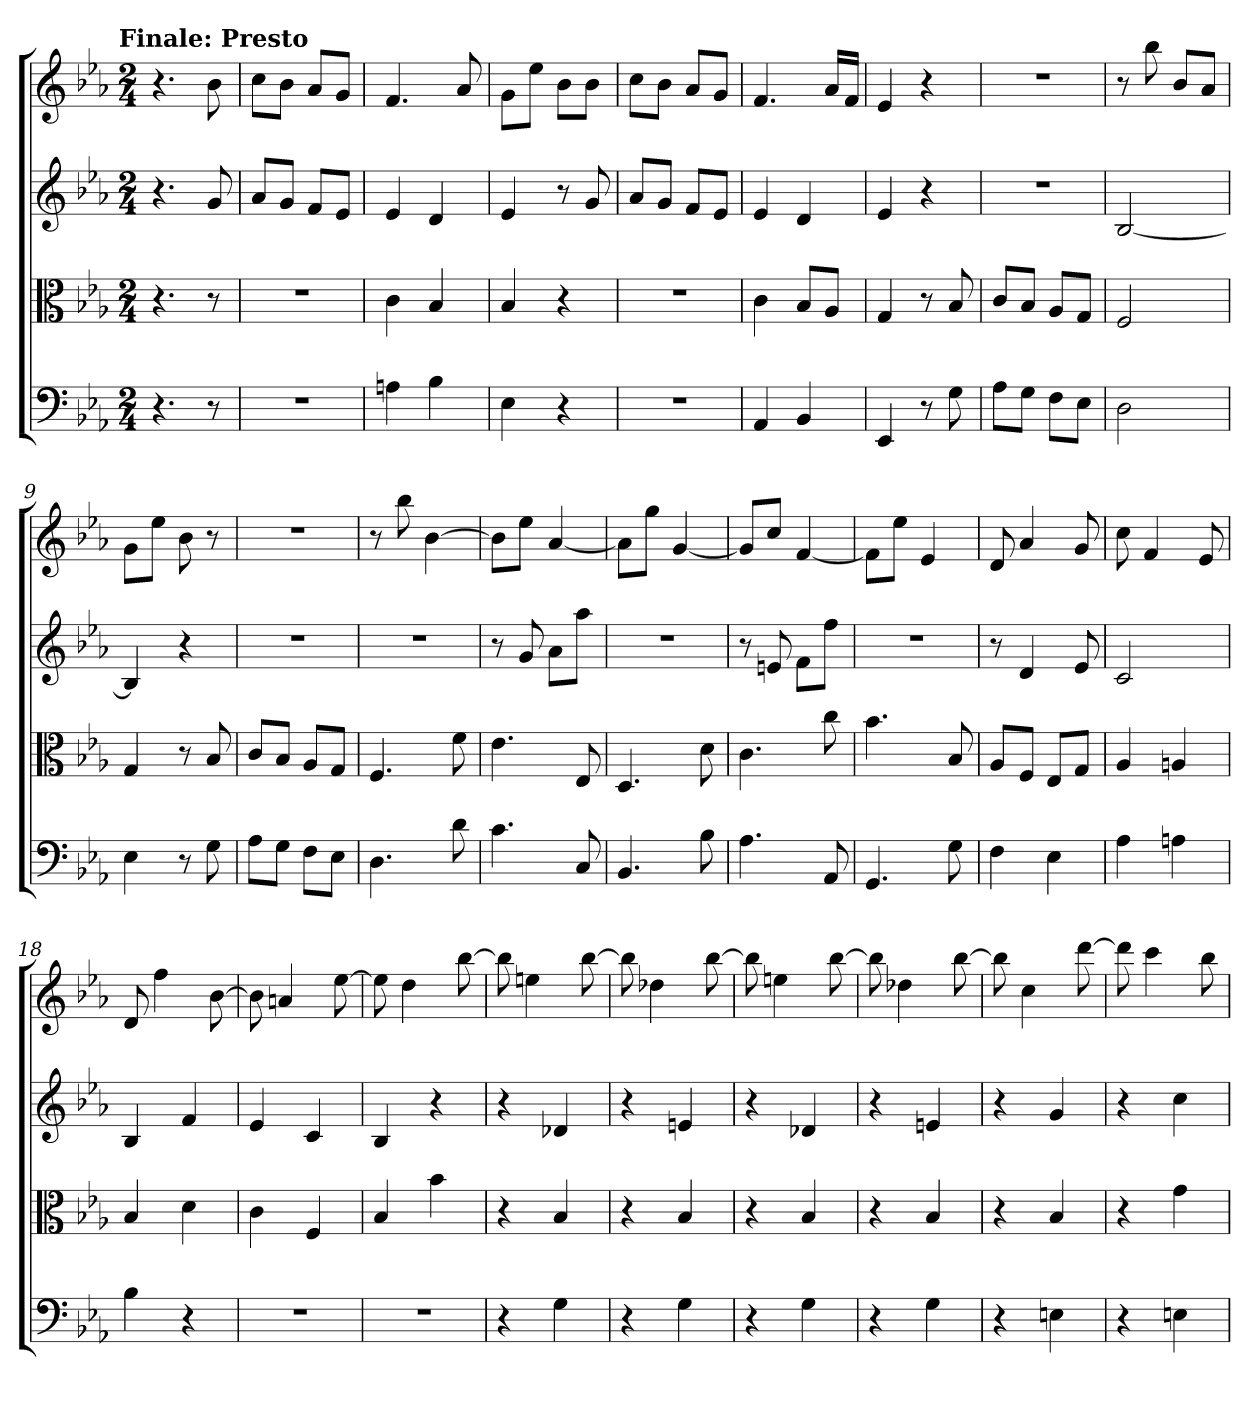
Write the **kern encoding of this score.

**kern	**kern	**kern	**kern
*part4	*part3	*part2	*part1
*staff4	*staff3	*staff2	*staff1
*clefF4	*clefC3	*clefG2	*clefG2
*k[b-e-a-]	*k[b-e-a-]	*k[b-e-a-]	*k[b-e-a-]
*E-:	*E-:	*E-:	*E-:
!!LO:TX:omd:t=Finale&colon; Presto
*M2/4	*M2/4	*M2/4	*M2/4
*MM184	*MM184	*MM184	*MM184
=	=	=	=
4.r	4.r	4.r	4.r
8r	8r	8g	8b-
=1	=1	=1	=1
2r	2r	8a-/L	8cc\L
.	.	8g/J	8b-\J
.	.	8f/L	8a-/L
.	.	8e-/J	8g/J
=2	=2	=2	=2
4An	4c	4e-	4.f
4B-	4B-	4d	.
.	.	.	8a-
=3	=3	=3	=3
4E-	4B-	4e-	8g\L
.	.	.	8ee-\J
4r	4r	8r	8b-\L
.	.	8g	8b-\J
=4	=4	=4	=4
2r	2r	8a-/L	8cc\L
.	.	8g/J	8b-\J
.	.	8f/L	8a-/L
.	.	8e-/J	8g/J
=5	=5	=5	=5
4AA-	4c	4e-	4.f
4BB-	8B-/L	4d	.
.	8A-/J	.	16a-/LL
.	.	.	16f/JJ
=6	=6	=6	=6
4EE-	4G	4e-	4e-
8r	8r	4r	4r
8G	8B-	.	.
=7	=7	=7	=7
8A-\L	8c/L	2r	2r
8G\J	8B-/J	.	.
8F\L	8A-/L	.	.
8E-\J	8G/J	.	.
=8	=8	=8	=8
2D	2F	[2B-	8r
.	.	.	8bb-
.	.	.	8b-/L
.	.	.	8a-/J
=9	=9	=9	=9
4E-	4G	4B-]	8g\L
.	.	.	8ee-\J
8r	8r	4r	8b-
8G	8B-	.	8r
=10	=10	=10	=10
8A-\L	8c/L	2r	2r
8G\J	8B-/J	.	.
8F\L	8A-/L	.	.
8E-\J	8G/J	.	.
=11	=11	=11	=11
4.D	4.F	2r	8r
.	.	.	8bb-
.	.	.	[4b-
8d	8f	.	.
=12	=12	=12	=12
4.c	4.e-	8r	8b-\L]
.	.	8g	8ee-\J
.	.	8a-\L	[4a-
8C	8E-	8aa-\J	.
=13	=13	=13	=13
4.BB-	4.D	2r	8a-\L]
.	.	.	8gg\J
.	.	.	[4g
8B-	8d	.	.
=14	=14	=14	=14
4.A-	4.c	8r	8g/L]
.	.	8en	8cc/J
.	.	8f\L	[4f
8AA-	8cc	8ff\J	.
=15	=15	=15	=15
4.GG	4.b-	2r	8f\L]
.	.	.	8ee-\J
.	.	.	4e-
8G	8B-	.	.
=16	=16	=16	=16
4F	8A-/L	8r	8d
.	8F/J	4d	4a-
4E-	8E-/L	.	.
.	8G/J	8e-	8g
=17	=17	=17	=17
4A-	4A-	2c	8cc
.	.	.	4f
4An	4An	.	.
.	.	.	8e-
=18	=18	=18	=18
4B-	4B-	4B-	8d
.	.	.	4ff
4r	4d	4f	.
.	.	.	[8b-
=19	=19	=19	=19
2r	4c	4e-	8b-]
.	.	.	4an
.	4F	4c	.
.	.	.	[8ee-
=20	=20	=20	=20
2r	4B-	4B-	8ee-]
.	.	.	4dd
.	4b-	4r	.
.	.	.	[8bb-
=21	=21	=21	=21
4r	4r	4r	8bb-]
.	.	.	4een
4G	4B-	4d-X	.
.	.	.	[8bb-
=22	=22	=22	=22
4r	4r	4r	8bb-]
.	.	.	4dd-X
4G	4B-	4en	.
.	.	.	[8bb-
=23	=23	=23	=23
4r	4r	4r	8bb-]
.	.	.	4een
4G	4B-	4d-X	.
.	.	.	[8bb-
=24	=24	=24	=24
4r	4r	4r	8bb-]
.	.	.	4dd-X
4G	4B-	4en	.
.	.	.	[8bb-
=25	=25	=25	=25
4r	4r	4r	8bb-]
.	.	.	4cc
4En	4B-	4g	.
.	.	.	[8ddd
=26	=26	=26	=26
4r	4r	4r	8ddd]
.	.	.	4ccc
4En	4g	4cc	.
.	.	.	8bb-
=	=	=	=
*-	*-	*-	*-
